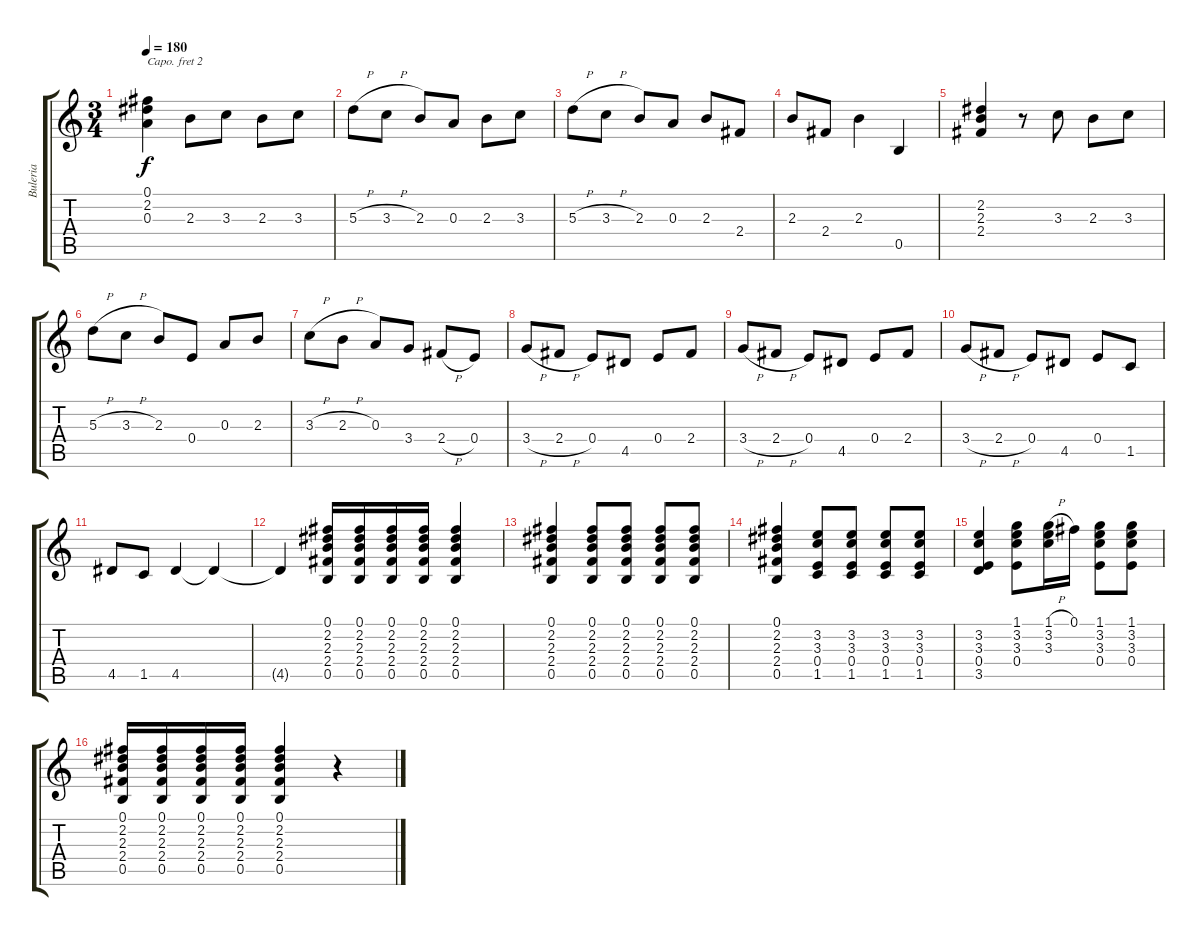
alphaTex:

\track ("Buleria" "Buleria") {instrument acousticguitarnylon}
\staff {score tabs}
\capo 2
\tuning (E4 B3 G3 D3 A2 E2) {hide}
\ts (3 4)
\tempo 180
\clef g2
\ks c
(0.1 2.2 0.3).4{dy f} 2.3.8 3.3.8 2.3.8 3.3.8 |
5.3{h}.8 3.3{h}.8 2.3.8 0.3.8 2.3.8 3.3.8 |
5.3{h}.8 3.3{h}.8 2.3.8 0.3.8 2.3.8 2.4.8 |
2.3.8 2.4.8 2.3.4 0.5.4 |
(2.2 2.3 2.4).4 r.8 3.3.8 2.3.8 3.3.8 |
5.3{h}.8 3.3{h}.8 2.3.8 0.4.8 0.3.8 2.3.8 |
3.3{h}.8 2.3{h}.8 0.3.8 3.4.8 2.4{h}.8 0.4.8 |
3.4{h}.8 2.4{h}.8 0.4.8 4.5.8 0.4.8 2.4.8 |
3.4{h}.8 2.4{h}.8 0.4.8 4.5.8 0.4.8 2.4.8 |
3.4{h}.8 2.4{h}.8 0.4.8 4.5.8 0.4.8 1.5.8 |
4.5.8 1.5.8 4.5.4 4.5{t}.4 |
4.5{t}.4 (0.1 2.2 2.3 2.4 0.5).16 (0.1 2.2 2.3 2.4 0.5).16 (0.1 2.2 2.3 2.4 0.5).16 (0.1 2.2 2.3 2.4 0.5).16 (0.1 2.2 2.3 2.4 0.5).4 |
(0.1 2.2 2.3 2.4 0.5).4 (0.1 2.2 2.3 2.4 0.5).8 (0.1 2.2 2.3 2.4 0.5).8 (0.1 2.2 2.3 2.4 0.5).8 (0.1 2.2 2.3 2.4 0.5).8 |
(0.1 2.2 2.3 2.4 0.5).4 (3.2 3.3 0.4 1.5).8 (3.2 3.3 0.4 1.5).8 (3.2 3.3 0.4 1.5).8 (3.2 3.3 0.4 1.5).8 |
(3.2 3.3 0.4 3.5).4 (1.1 3.2 3.3 0.4).8 (1.1{h} 3.2 3.3).16 0.1.16 (1.1 3.2 3.3 0.4).8 (1.1 3.2 3.3 0.4).8 |
(0.1 2.2 2.3 2.4 0.5).16 (0.1 2.2 2.3 2.4 0.5).16 (0.1 2.2 2.3 2.4 0.5).16 (0.1 2.2 2.3 2.4 0.5).16 (0.1 2.2 2.3 2.4 0.5).4 r.4
